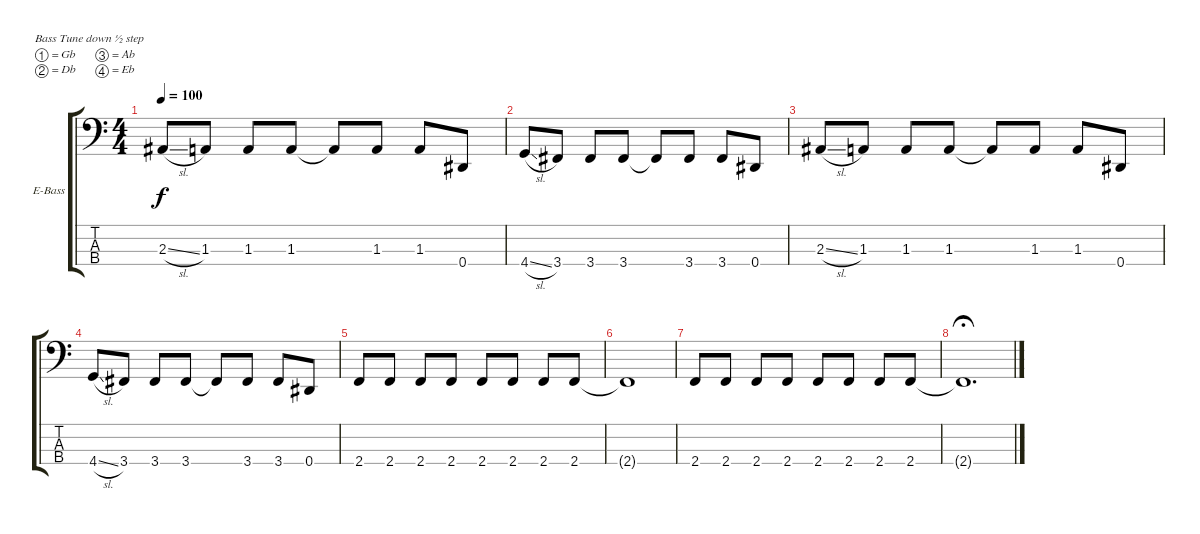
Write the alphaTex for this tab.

\defaultSystemsLayout 4
\bracketExtendMode groupsimilarinstruments
\firstSystemTrackNameOrientation horizontal
\otherSystemsTrackNameOrientation horizontal
\track ("Electric Bass" "E-Bass") {instrument electricbassfinger}
\staff {score tabs}
\tuning (Gb2 Db2 Ab1 Eb1)
\ts (4 4)
\tempo 100
\clef f4
\scale
1.03909
\ks c
2.3{sl}.8{dy f} 1.3.8 1.3.8 1.3.8 1.3{t}.8 1.3.8 1.3.8 0.4.8 |
\scale
0.960908 4.4{sl}.8 3.4.8 3.4.8 3.4.8 3.4{t}.8 3.4.8 3.4.8 0.4.8 |
\scale
1.03909 2.3{sl}.8 1.3.8 1.3.8 1.3.8 1.3{t}.8 1.3.8 1.3.8 0.4.8 |
\scale
0.960908 4.4{sl}.8 3.4.8 3.4.8 3.4.8 3.4{t}.8 3.4.8 3.4.8 0.4.8 |
\scale
1.03909 2.4.8 2.4.8 2.4.8 2.4.8 2.4.8 2.4.8 2.4.8 2.4.8 |
\scale
0.960908 2.4{t}.1 |
\scale
1.03909 2.4.8 2.4.8 2.4.8 2.4.8 2.4.8 2.4.8 2.4.8 2.4.8 |
\scale
0.960908 2.4{t}.1{d fermata (medium 0.7)}
